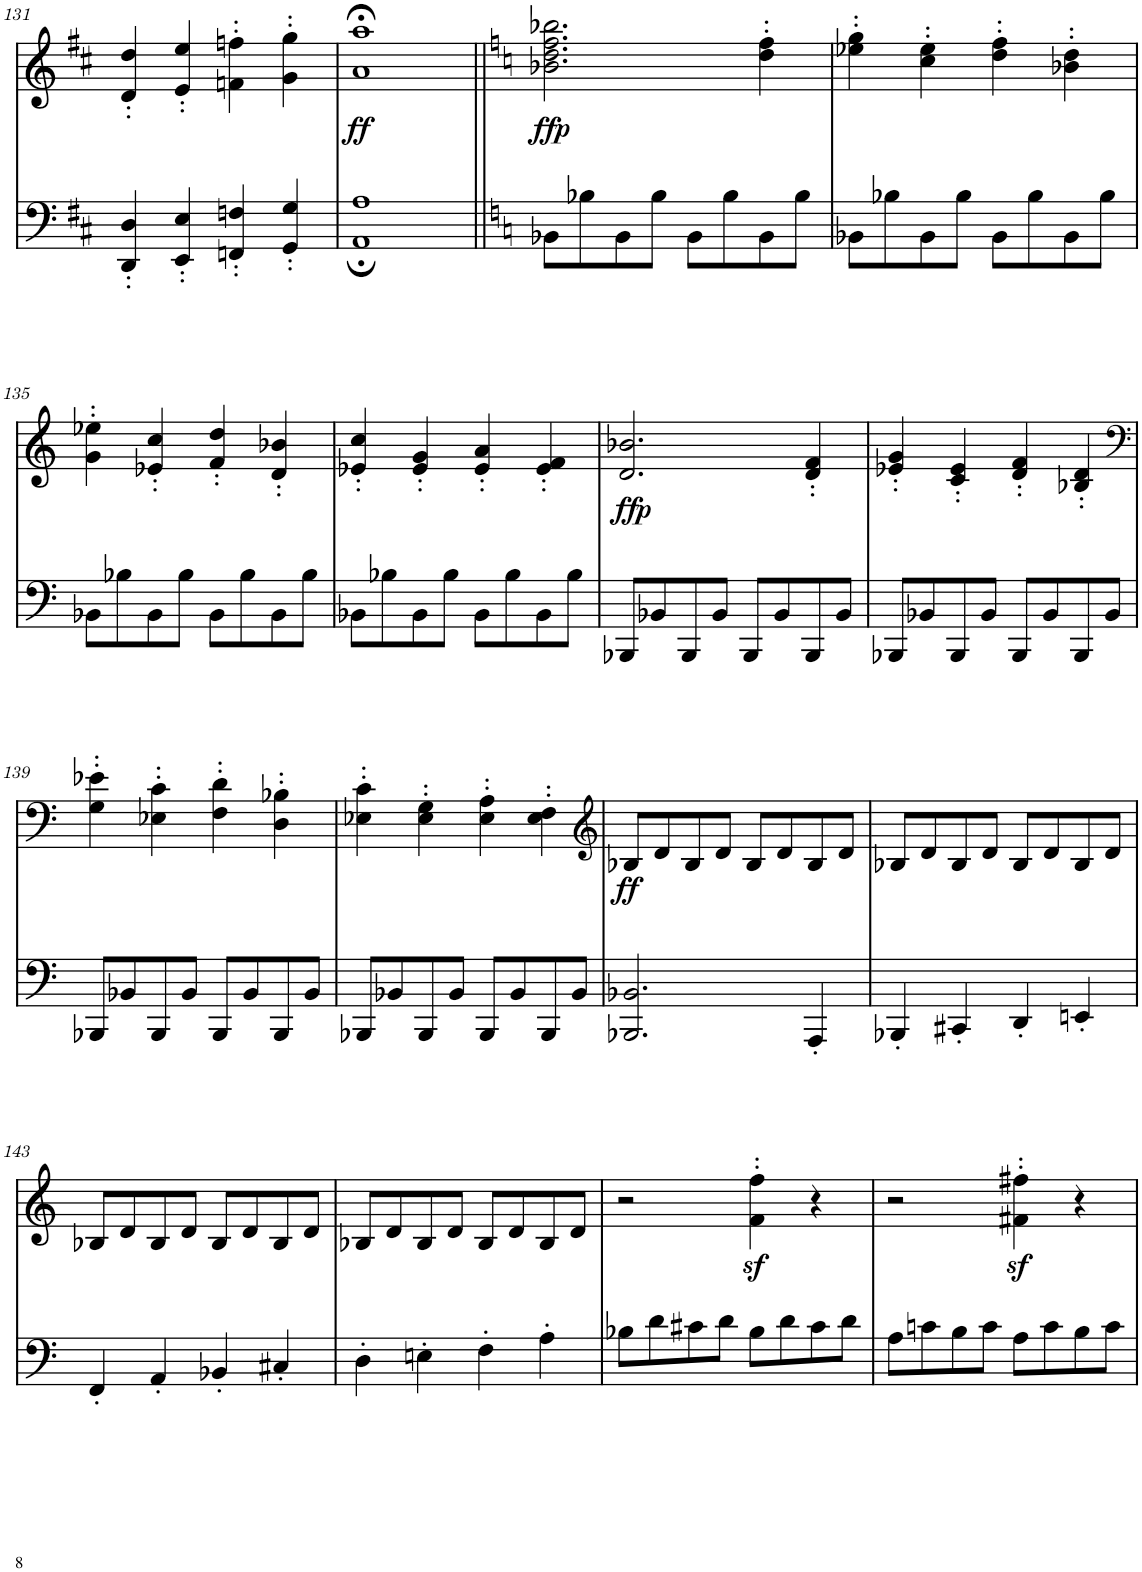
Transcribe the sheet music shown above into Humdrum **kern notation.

**kern	**kern	**text	**dynam
*part2	*part1	*part1	*part1
*staff2	*staff1	*staff1	*staff1
*I"piano	*I"piano	*	*
*I'Pno	*I'Pno	*	*
!!LO:PB:g=z
*clefF4	*clefG2	*	*
*k[f#c#]	*k[f#c#]	*	*
*D:	*D:	*	*
*M4/4	*M4/4	*	*
=131	=131	=131	=131
4DD/' 4D/'	4d/' 4dd/'	.	.
4EE/' 4E/'	4e/' 4ee/'	.	.
4FFn/' 4Fn/'	4fn\' 4ffn\'	.	.
4GG/' 4G/'	4g\' 4gg\'	.	.
=132	=132	=132	=132
!	!	!LO:LY:b	!LO:DY:b
1AA; 1A;	1a;< 1aa;<	ff	ff
=133||	=133||	=133||	=133||
*k[]	*k[]	*	*
!	!	!LO:LY:b	!LO:DY:b
!	!	!	!LO:DY:n=1:b
8BB-X\L	2.b-X\ 2.dd\ 2.ff\ 2.bb-X\	ffp	ff p
8B-X\	.	.	.
8BB-\	.	.	.
8B-\J	.	.	.
8BB-\L	.	.	.
8B-\	.	.	.
8BB-\	4dd\' 4ff\'	.	.
8B-\J	.	.	.
=134	=134	=134	=134
8BB-X\L	4ee-X\' 4gg\'	.	.
8B-X\	.	.	.
8BB-\	4cc\' 4ee-\'	.	.
8B-\J	.	.	.
8BB-\L	4dd\' 4ff\'	.	.
8B-\	.	.	.
8BB-\	4b-X\' 4dd\'	.	.
8B-\J	.	.	.
!!LO:LB:g=z
=135	=135	=135	=135
8BB-X\L	4g\' 4ee-X\'	.	.
8B-X\	.	.	.
8BB-\	4e-X/' 4cc/'	.	.
8B-\J	.	.	.
8BB-\L	4f/' 4dd/'	.	.
8B-\	.	.	.
8BB-\	4d/' 4b-X/'	.	.
8B-\J	.	.	.
=136	=136	=136	=136
8BB-X\L	4e-X/' 4cc/'	.	.
8B-X\	.	.	.
8BB-\	4e-/' 4g/'	.	.
8B-\J	.	.	.
8BB-\L	4e-/' 4a/'	.	.
8B-\	.	.	.
8BB-\	4e-/' 4f/'	.	.
8B-\J	.	.	.
=137	=137	=137	=137
!	!	!LO:LY:b	!LO:DY:b
!	!	!	!LO:DY:n=1:b
8BBB-X/L	2.d/ 2.b-X/	ffp	ff p
8BB-X/	.	.	.
8BBB-/	.	.	.
8BB-/J	.	.	.
8BBB-/L	.	.	.
8BB-/	.	.	.
8BBB-/	4d/' 4f/'	.	.
8BB-/J	.	.	.
=138	=138	=138	=138
8BBB-X/L	4e-X/' 4g/'	.	.
8BB-X/	.	.	.
8BBB-/	4c/' 4e-/'	.	.
8BB-/J	.	.	.
8BBB-/L	4d/' 4f/'	.	.
8BB-/	.	.	.
8BBB-/	4B-X/' 4d/'	.	.
8BB-/J	.	.	.
!!LO:LB:g=z
=139	=139	=139	=139
*	*clefF4	*	*
8BBB-X/L	4G\' 4e-X\'	.	.
8BB-X/	.	.	.
8BBB-/	4E-X\' 4c\'	.	.
8BB-/J	.	.	.
8BBB-/L	4F\' 4d\'	.	.
8BB-/	.	.	.
8BBB-/	4D\' 4B-X\'	.	.
8BB-/J	.	.	.
=140	=140	=140	=140
8BBB-X/L	4E-X\' 4c\'	.	.
8BB-X/	.	.	.
8BBB-/	4E-\' 4G\'	.	.
8BB-/J	.	.	.
8BBB-/L	4E-\' 4A\'	.	.
8BB-/	.	.	.
8BBB-/	4E-\' 4F\'	.	.
8BB-/J	.	.	.
=141	=141	=141	=141
*	*clefG2	*	*
!	!	!LO:LY:b	!LO:DY:b
2.BBB-X/ 2.BB-X/	8B-X/L	ff	ff
.	8d/	.	.
.	8B-/	.	.
.	8d/J	.	.
.	8B-/L	.	.
.	8d/	.	.
4AAA'/	8B-/	.	.
.	8d/J	.	.
=142	=142	=142	=142
4BBB-X'/	8B-X/L	.	.
.	8d/	.	.
4CC#X'/	8B-/	.	.
.	8d/J	.	.
4DD'/	8B-/L	.	.
.	8d/	.	.
4EEn'/	8B-/	.	.
.	8d/J	.	.
!!LO:LB:g=z
=143	=143	=143	=143
4FF'/	8B-X/L	.	.
.	8d/	.	.
4AA'/	8B-/	.	.
.	8d/J	.	.
4BB-X'/	8B-/L	.	.
.	8d/	.	.
4C#X'/	8B-/	.	.
.	8d/J	.	.
=144	=144	=144	=144
4D'\	8B-X/L	.	.
.	8d/	.	.
4En'\	8B-/	.	.
.	8d/J	.	.
4F'\	8B-/L	.	.
.	8d/	.	.
4A'\	8B-/	.	.
.	8d/J	.	.
=145	=145	=145	=145
8B-X\L	2r	.	.
8d\	.	.	.
8c#X\	.	.	.
8d\J	.	.	.
8B-\L	4f\z<' 4ff\z<'	.	.
8d\	.	.	.
8c#\	4r	.	.
8d\J	.	.	.
=146	=146	=146	=146
8A\L	2r	.	.
8cn\	.	.	.
8B\	.	.	.
8c\J	.	.	.
8A\L	4f#X\z<' 4ff#X\z<'	.	.
8c\	.	.	.
8B\	4r	.	.
8c\J	.	.	.
=	=	=	=
*-	*-	*-	*-
